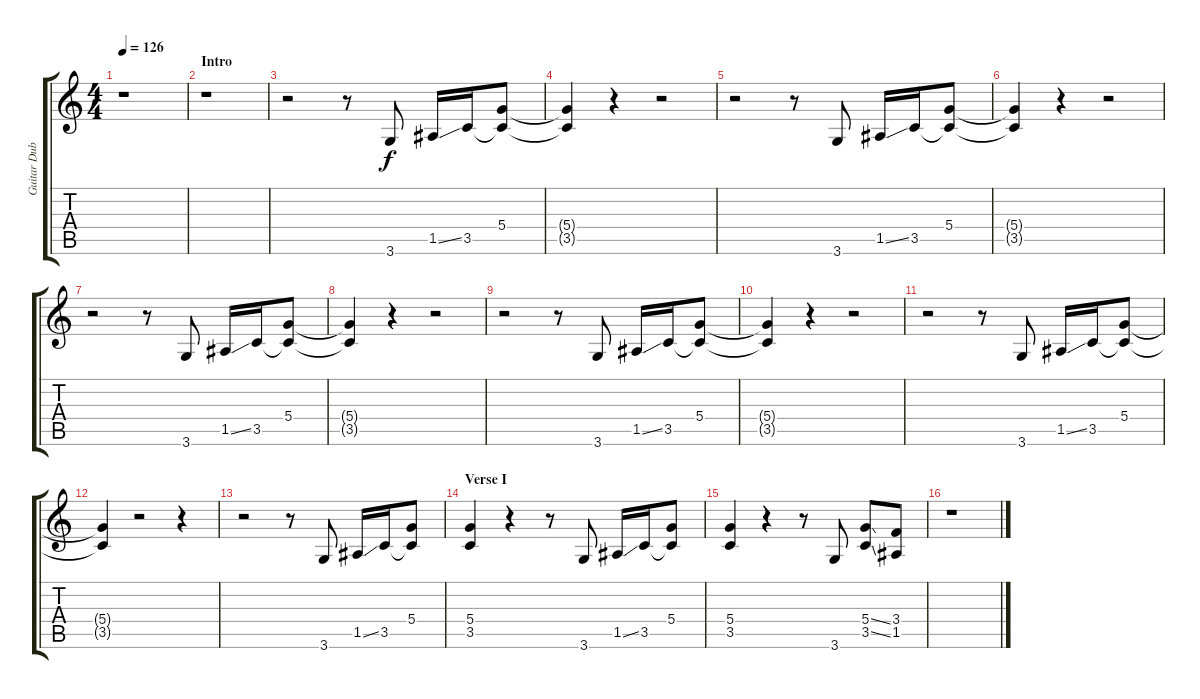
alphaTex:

\track ("Guitar Dub" "Guitar Dub") {instrument distortionguitar}
\staff {score tabs}
\tuning (E4 B3 G3 D3 A2 E2) {hide}
\ts (4 4)
\tempo 126
\clef g2
\ks c
r.1{dy f instrument distortionguitar} |
\section ("" "Intro")
r.1 |
r.2 r.8 3.6.8 1.5{ss}.16 3.5.16 (5.4 3.5{t}).8 |
(5.4{t} 3.5{t}).4 r.4 r.2 |
r.2 r.8 3.6.8 1.5{ss}.16 3.5.16 (5.4 3.5{t}).8 |
(5.4{t} 3.5{t}).4 r.4 r.2 |
r.2 r.8 3.6.8 1.5{ss}.16 3.5.16 (5.4 3.5{t}).8 |
(5.4{t} 3.5{t}).4 r.4 r.2 |
r.2 r.8 3.6.8 1.5{ss}.16 3.5.16 (5.4 3.5{t}).8 |
(5.4{t} 3.5{t}).4 r.4 r.2 |
r.2 r.8 3.6.8 1.5{ss}.16 3.5.16 (5.4 3.5{t}).8 |
(5.4{t} 3.5{t}).4 r.2 r.4 |
r.2 r.8 3.6.8 1.5{ss}.16 3.5.16 (5.4 3.5{t}).8 |
\section ("" "Verse I")
(5.4 3.5).4 r.4 r.8 3.6.8 1.5{ss}.16 3.5.16 (5.4 3.5{t}).8 |
(5.4 3.5).4 r.4 r.8 3.6.8 (5.4{ss} 3.5{ss}).8 (3.4 1.5).8 |
r.1
